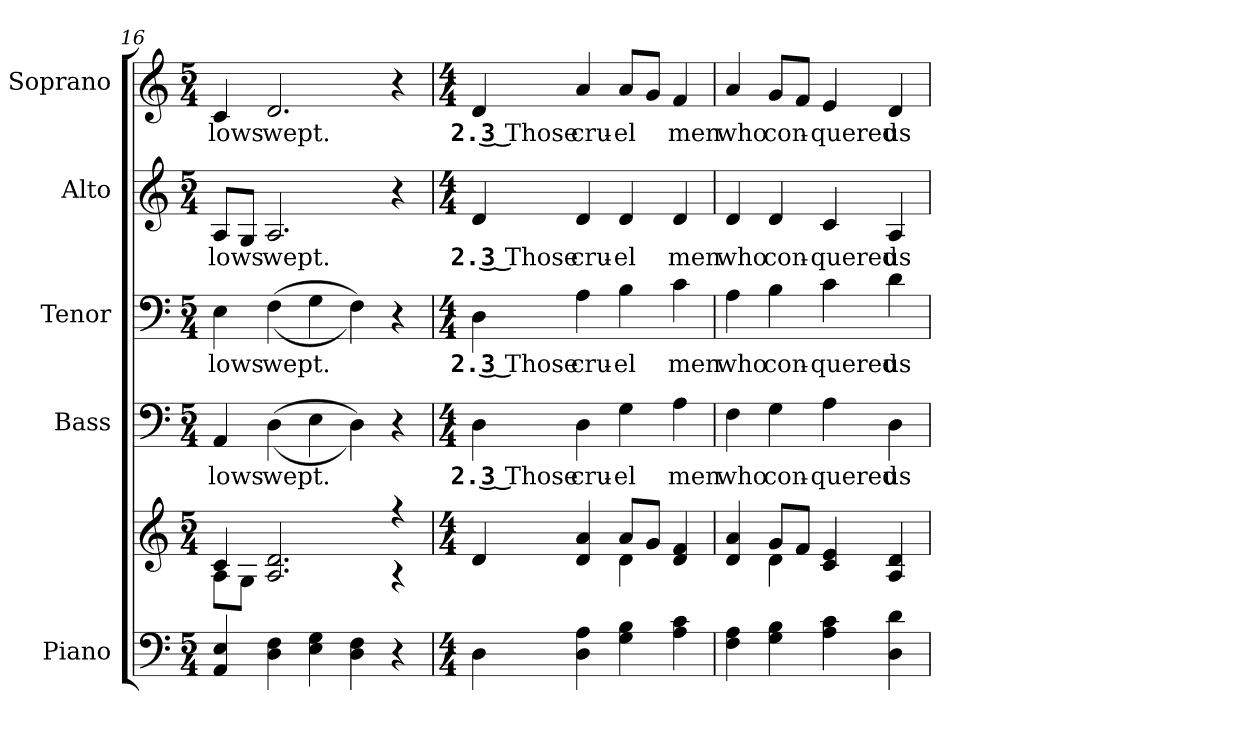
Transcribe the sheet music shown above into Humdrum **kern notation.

**kern	**kern	**kern	**text	**kern	**text	**kern	**text	**kern	**text
*part5	*part5	*part4	*part4	*part3	*part3	*part2	*part2	*part1	*part1
*staff6	*staff5	*staff4	*staff4	*staff3	*staff3	*staff2	*staff2	*staff1	*staff1
*I"Piano	*	*I"Bass	*	*I"Tenor	*	*I"Alto	*	*I"Soprano	*
*I'Pno.	*	*I'B.	*	*I'T.	*	*I'A.	*	*I'S.	*
*clefF4	*clefG2	*clefF4	*	*clefF4	*	*clefG2	*	*clefG2	*
*k[]	*k[]	*k[]	*	*k[]	*	*k[]	*	*k[]	*
*C:	*C:	*C:	*	*C:	*	*C:	*	*C:	*
*M5/4	*M5/4	*M5/4	*	*M5/4	*	*M5/4	*	*M5/4	*
=16	=16	=16	=16	=16	=16	=16	=16	=16	=16
*	*^	*	*	*	*	*	*	*	*
!	!	!	!	!LO:LY:b:color=#000000	!	!	!	!	!	!
!	!	!	!	!	!	!LO:LY:b:color=#000000	!	!	!	!
!	!	!	!	!	!	!	!	!LO:LY:b:color=#000000	!	!
!	!	!	!	!	!	!	!	!	!	!LO:LY:b:color=#000000
4AAi/ 4Ei	4ci/	8Ai\L	4AAi/	-lows	4Ei\	-lows	8Ai/L	-lows	4ci/	-lows
.	.	8Gi\J	.	.	.	.	8Gi/J	.	.	.
!	!	!	!	!LO:LY:b:color=#000000	!	!	!	!	!	!
!	!	!	!	!	!	!LO:LY:b:color=#000000	!	!	!	!
!	!	!	!	!	!	!	!	!LO:LY:b:color=#000000	!	!
!	!	!	!	!	!	!	!	!	!	!LO:LY:b:color=#000000
4Di\ 4Fi	2.Ai/ 2.di	4ryy	((4Di\	wept.	((4Fi\	wept.	2.Ai/	wept.	2.di/	wept.
4Ei\ 4Gi	.	2ryy	4Ei\	.	4Gi\	.	.	.	.	.
4Di\ 4Fi	.	.	4Di\))	.	4Fi\))	.	.	.	.	.
4r	4r	4r	4r	.	4r	.	4r	.	4r	.
!!LO:PB:g=z
=17	=17	=17	=17	=17	=17	=17	=17	=17	=17	=17
*M4/4	*M4/4	*	*M4/4	*	*M4/4	*	*M4/4	*	*M4/4	*
!	!	!	!	!LO:LY:b:color=#000000	!	!	!	!	!	!
!	!	!	!	!	!	!LO:LY:b:color=#000000	!	!	!	!
!	!	!	!	!	!	!	!	!LO:LY:b:color=#000000	!	!
!	!	!	!	!	!	!	!	!	!	!LO:LY:b:color=#000000
4Di\	4di/	2ryy	4Di\	2. 3 Those	4Di\	2. 3 Those	4di/	2. 3 Those	4di/	2. 3 Those
!	!	!	!	!LO:LY:b:color=#000000	!	!	!	!	!	!
!	!	!	!	!	!	!LO:LY:b:color=#000000	!	!	!	!
!	!	!	!	!	!	!	!	!LO:LY:b:color=#000000	!	!
!	!	!	!	!	!	!	!	!	!	!LO:LY:b:color=#000000
4Di\ 4Ai	4di/ 4ai	.	4Di\	cru-	4Ai\	cru-	4di/	cru-	4ai/	cru-
!	!	!	!	!LO:LY:b:color=#000000	!	!	!	!	!	!
!	!	!	!	!	!	!LO:LY:b:color=#000000	!	!	!	!
!	!	!	!	!	!	!	!	!LO:LY:b:color=#000000	!	!
!	!	!	!	!	!	!	!	!	!	!LO:LY:b:color=#000000
4Gi\ 4Bi	8ai/L	4di\	4Gi\	-el	4Bi\	-el	4di/	-el	8ai/L	-el
.	8gi/J	.	.	.	.	.	.	.	8gi/J	.
!	!	!	!	!LO:LY:b:color=#000000	!	!	!	!	!	!
!	!	!	!	!	!	!LO:LY:b:color=#000000	!	!	!	!
!	!	!	!	!	!	!	!	!LO:LY:b:color=#000000	!	!
!	!	!	!	!	!	!	!	!	!	!LO:LY:b:color=#000000
4Ai\ 4ci	4di/ 4fi	4ryy	4Ai\	men	4ci\	men	4di/	men	4fi/	men
=18	=18	=18	=18	=18	=18	=18	=18	=18	=18	=18
!	!	!	!	!LO:LY:b:color=#000000	!	!	!	!	!	!
!	!	!	!	!	!	!LO:LY:b:color=#000000	!	!	!	!
!	!	!	!	!	!	!	!	!LO:LY:b:color=#000000	!	!
!	!	!	!	!	!	!	!	!	!	!LO:LY:b:color=#000000
4Fi\ 4Ai	4di/ 4ai	4ryy	4Fi\	who	4Ai\	who	4di/	who	4ai/	who
!	!	!	!	!LO:LY:b:color=#000000	!	!	!	!	!	!
!	!	!	!	!	!	!LO:LY:b:color=#000000	!	!	!	!
!	!	!	!	!	!	!	!	!LO:LY:b:color=#000000	!	!
!	!	!	!	!	!	!	!	!	!	!LO:LY:b:color=#000000
4Gi\ 4Bi	8gi/L	4di\	4Gi\	con-	4Bi\	con-	4di/	con-	8gi/L	con-
.	8fi/J	.	.	.	.	.	.	.	8fi/J	.
!	!	!	!	!LO:LY:b:color=#000000	!	!	!	!	!	!
!	!	!	!	!	!	!LO:LY:b:color=#000000	!	!	!	!
!	!	!	!	!	!	!	!	!LO:LY:b:color=#000000	!	!
!	!	!	!	!	!	!	!	!	!	!LO:LY:b:color=#000000
4Ai\ 4ci	4ci/ 4ei	2ryy	4Ai\	-quered	4ci\	-quered	4ci/	-quered	4ei/	-quered
!	!	!	!	!LO:LY:b:color=#000000	!	!	!	!	!	!
!	!	!	!	!	!	!LO:LY:b:color=#000000	!	!	!	!
!	!	!	!	!	!	!	!	!LO:LY:b:color=#000000	!	!
!	!	!	!	!	!	!	!	!	!	!LO:LY:b:color=#000000
4Di\ 4di	4Ai/ 4di	.	4Di\	us	4di\	us	4Ai/	us	4di/	us
*	*v	*v	*	*	*	*	*	*	*	*
=	=	=	=	=	=	=	=	=	=
*-	*-	*-	*-	*-	*-	*-	*-	*-	*-
